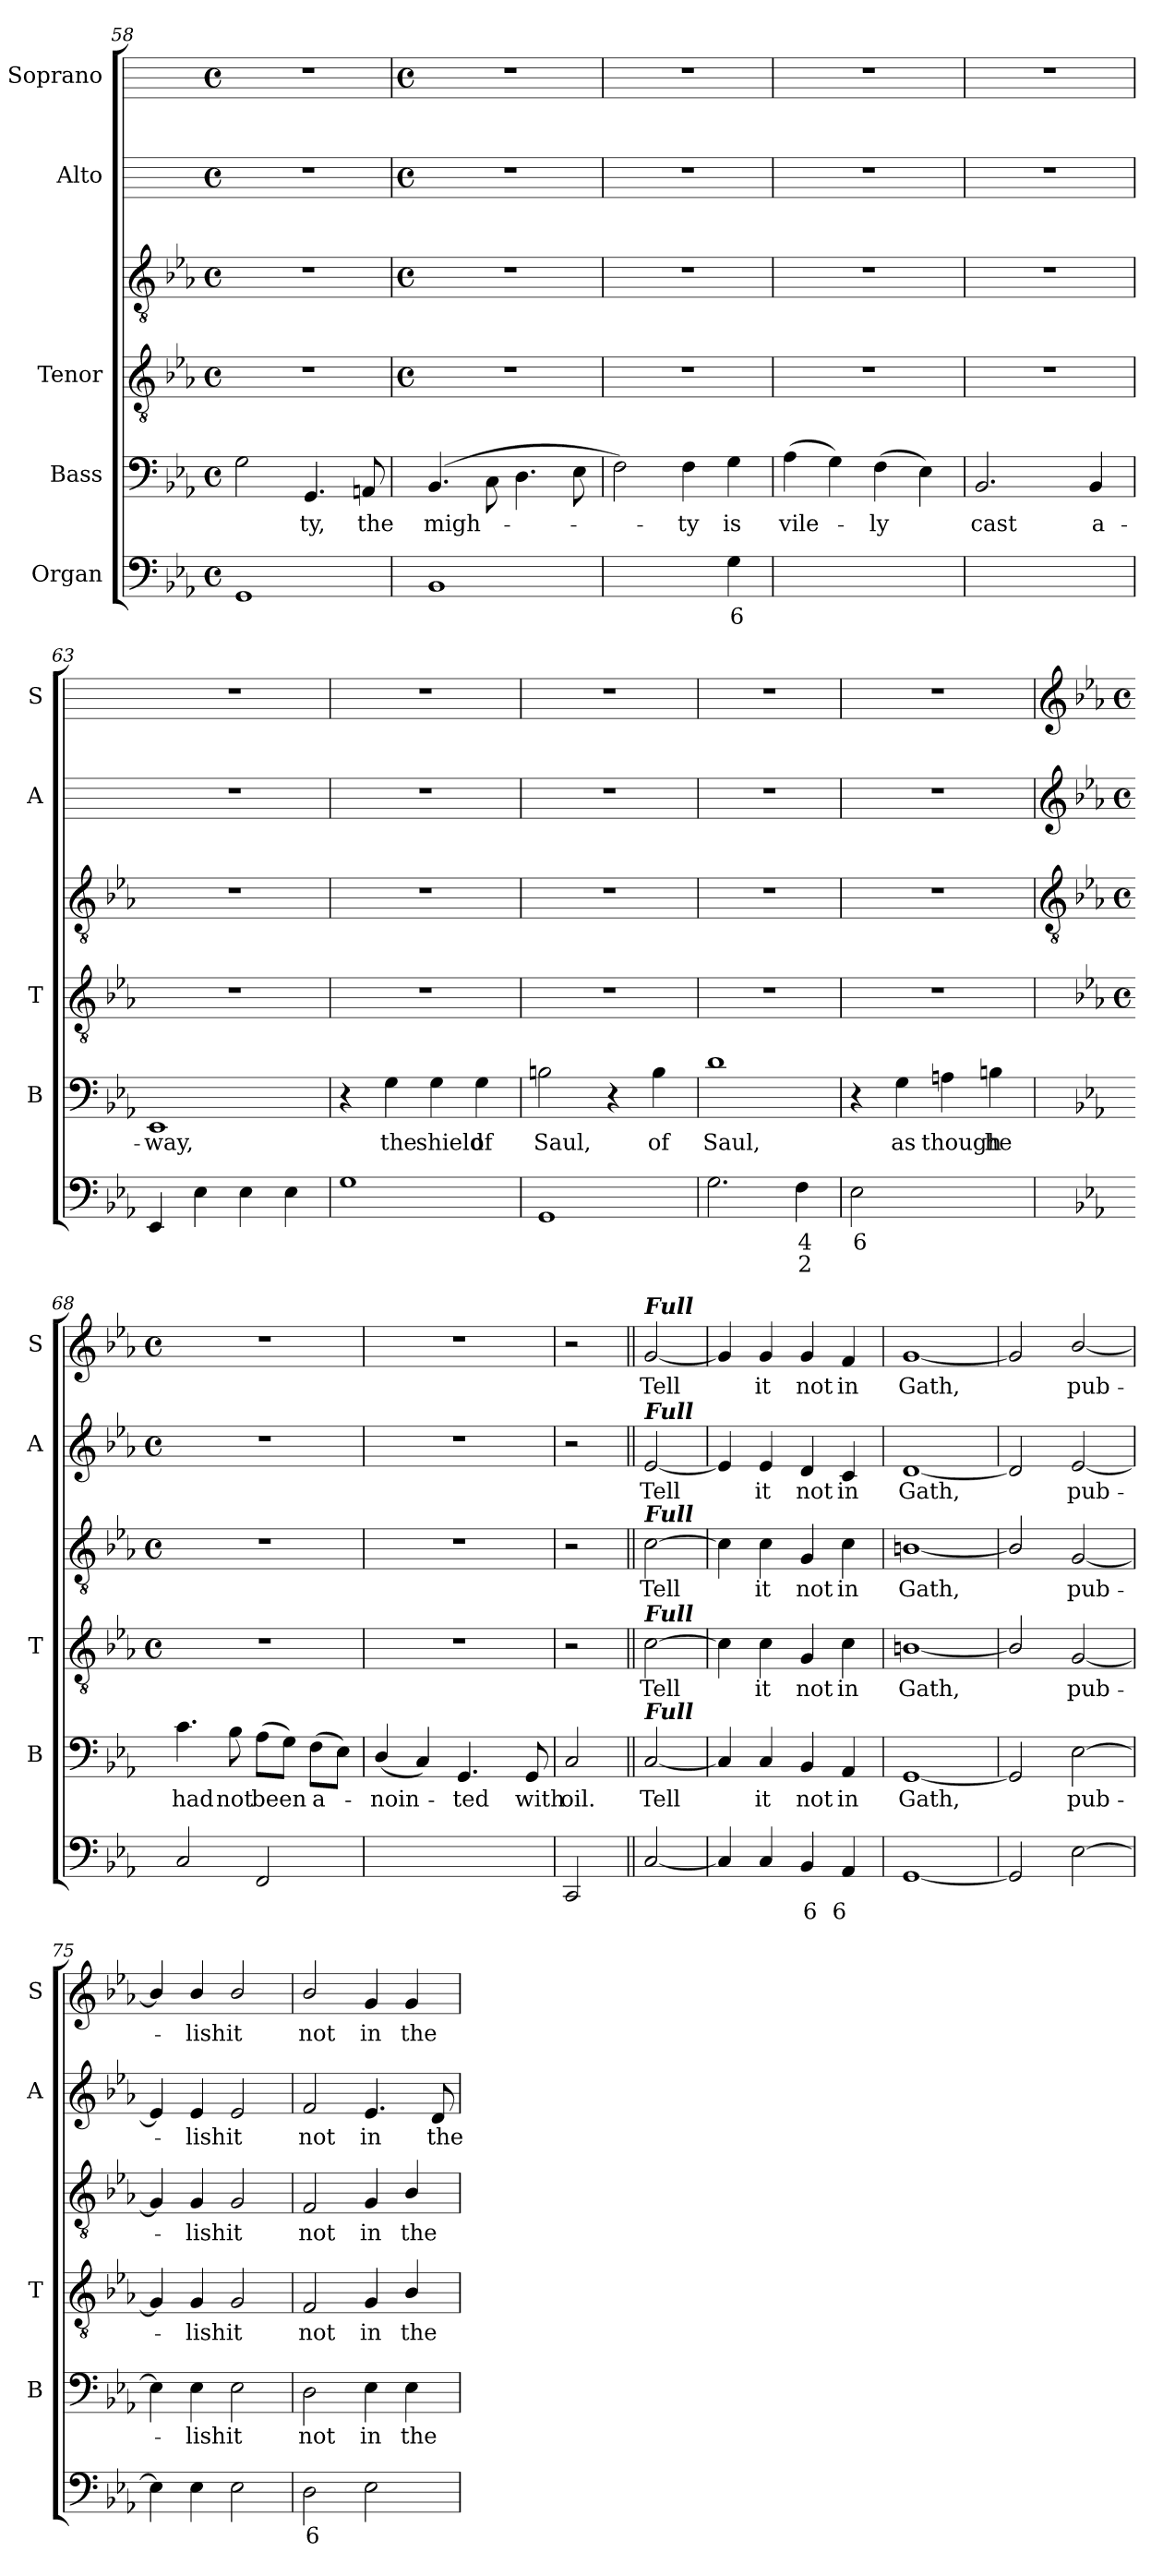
**kern	**text	**text	**kern	**text	**kern	**text	**kern	**text	**kern	**text	**kern	**text
*part5	*part5	*part5	*part4	*part4	*part3	*part3	*part3	*part3	*part2	*part2	*part1	*part1
*staff6	*staff6	*staff6	*staff5	*staff5	*staff4	*staff4	*staff3	*staff3	*staff2	*staff2	*staff1	*staff1
*I"Organ	*	*	*I"Bass	*	*I"Tenor	*	*	*	*I"Alto	*	*I"Soprano	*
*	*	*	*I'B	*	*I'T	*	*	*	*I'A	*	*I'S	*
*clefF4	*	*	*clefF4	*	*clefGv2	*	*clefGv2	*	*	*	*	*
*k[b-e-a-]	*	*	*k[b-e-a-]	*	*k[b-e-a-]	*	*k[b-e-a-]	*	*	*	*	*
*E-:	*	*	*E-:	*	*E-:	*	*E-:	*	*	*	*	*
*M4/4	*	*	*M4/4	*	*M4/4	*	*M4/4	*	*M4/4	*	*M4/4	*
*met(c)	*	*	*met(c)	*	*met(c)	*	*met(c)	*	*met(c)	*	*met(c)	*
=58	=58	=58	=58	=58	=58	=58	=58	=58	=58	=58	=58	=58
1GG	.	.	2G	.	1r	.	1r	.	1r	.	1r	.
!	!	!	!	!LO:LY:b	!	!	!	!	!	!	!	!
.	.	.	4.GG	ty,	.	.	.	.	.	.	.	.
!	!	!	!	!LO:LY:b	!	!	!	!	!	!	!	!
.	.	.	8AAn	the	.	.	.	.	.	.	.	.
!!LO:LB:g=z
=59	=59	=59	=59	=59	=59	=59	=59	=59	=59	=59	=59	=59
*	*	*	*	*	*M4/4	*	*M4/4	*	*M4/4	*	*M4/4	*
*	*	*	*	*	*met(c)	*	*met(c)	*	*met(c)	*	*met(c)	*
!	!	!	!	!LO:LY:b	!	!	!	!	!	!	!	!
1BB-	.	.	(>4.BB-	migh-	1r	.	1r	.	1r	.	1r	.
.	.	.	8C\	.	.	.	.	.	.	.	.	.
.	.	.	4.D	.	.	.	.	.	.	.	.	.
.	.	.	8E-	.	.	.	.	.	.	.	.	.
=60	=60	=60	=60	=60	=60	=60	=60	=60	=60	=60	=60	=60
[2FFyy	.	.	2F)	.	1r	.	1r	.	1r	.	1r	.
!	!LO:LY:b	!	!	!LO:LY:b	!	!	!	!	!	!	!	!
4FFyy]	6	.	4F	ty	.	.	.	.	.	.	.	.
!	!LO:LY:b	!	!	!LO:LY:b	!	!	!	!	!	!	!	!
4G	6	.	4G	is	.	.	.	.	.	.	.	.
=61	=61	=61	=61	=61	=61	=61	=61	=61	=61	=61	=61	=61
!	!	!	!	!LO:LY:b	!	!	!	!	!	!	!	!
[2AA-yy	.	.	(>4A-	vile-	1r	.	1r	.	1r	.	1r	.
.	.	.	4G)	.	.	.	.	.	.	.	.	.
!	!LO:LY:b	!	!	!LO:LY:b	!	!	!	!	!	!	!	!
4AA-yy_	6	.	(>4F	ly	.	.	.	.	.	.	.	.
!	!LO:LY:b	!	!	!	!	!	!	!	!	!	!	!
4AA-yy]	5	.	4E-)	.	.	.	.	.	.	.	.	.
=62	=62	=62	=62	=62	=62	=62	=62	=62	=62	=62	=62	=62
!	!LO:LY:b	!	!	!LO:LY:b	!	!	!	!	!	!	!	!
[2BB-yy	4	.	2.BB-	cast	1r	.	1r	.	1r	.	1r	.
!	!LO:LY:b	!	!	!	!	!	!	!	!	!	!	!
2BB-yy]	3	.	.	.	.	.	.	.	.	.	.	.
!	!	!	!	!LO:LY:b	!	!	!	!	!	!	!	!
.	.	.	4BB-	a-	.	.	.	.	.	.	.	.
=63	=63	=63	=63	=63	=63	=63	=63	=63	=63	=63	=63	=63
!	!	!	!	!LO:LY:b	!	!	!	!	!	!	!	!
4EE-	.	.	1EE-	-way,	1r	.	1r	.	1r	.	1r	.
4E-	.	.	.	.	.	.	.	.	.	.	.	.
4E-	.	.	.	.	.	.	.	.	.	.	.	.
4E-	.	.	.	.	.	.	.	.	.	.	.	.
=64	=64	=64	=64	=64	=64	=64	=64	=64	=64	=64	=64	=64
1G	.	.	4r	.	1r	.	1r	.	1r	.	1r	.
!	!	!	!	!LO:LY:b	!	!	!	!	!	!	!	!
.	.	.	4G	the	.	.	.	.	.	.	.	.
!	!	!	!	!LO:LY:b	!	!	!	!	!	!	!	!
.	.	.	4G	shield	.	.	.	.	.	.	.	.
!	!	!	!	!LO:LY:b	!	!	!	!	!	!	!	!
.	.	.	4G	of	.	.	.	.	.	.	.	.
=65	=65	=65	=65	=65	=65	=65	=65	=65	=65	=65	=65	=65
!	!	!	!	!LO:LY:b	!	!	!	!	!	!	!	!
1GG	.	.	2Bn	Saul,	1r	.	1r	.	1r	.	1r	.
.	.	.	4r	.	.	.	.	.	.	.	.	.
!	!	!	!	!LO:LY:b	!	!	!	!	!	!	!	!
.	.	.	4B	of	.	.	.	.	.	.	.	.
=66	=66	=66	=66	=66	=66	=66	=66	=66	=66	=66	=66	=66
!	!	!	!	!LO:LY:b	!	!	!	!	!	!	!	!
2.G	.	.	1d	Saul,	1r	.	1r	.	1r	.	1r	.
!	!LO:LY:b	!LO:LY:b	!	!	!	!	!	!	!	!	!	!
4F	4	2	.	.	.	.	.	.	.	.	.	.
=67	=67	=67	=67	=67	=67	=67	=67	=67	=67	=67	=67	=67
!	!LO:LY:b	!	!	!	!	!	!	!	!	!	!	!
2E-	6	.	4r	.	1r	.	1r	.	1r	.	1r	.
!	!	!	!	!LO:LY:b	!	!	!	!	!	!	!	!
.	.	.	4G	as	.	.	.	.	.	.	.	.
!	!LO:LY:b	!	!	!LO:LY:b	!	!	!	!	!	!	!	!
[4Dyy	5	.	4An	though	.	.	.	.	.	.	.	.
!	!LO:LY:b	!	!	!LO:LY:b	!	!	!	!	!	!	!	!
4Dyy]	6	.	4Bn	he	.	.	.	.	.	.	.	.
!!LO:LB:g=z
=68	=68	=68	=68	=68	=68	=68	=68	=68	=68	=68	=68	=68
*	*	*	*	*	*	*	*clefGv2	*	*clefG2	*	*clefG2	*
*	*	*	*	*	*k[b-e-a-]	*	*k[b-e-a-]	*	*k[b-e-a-]	*	*k[b-e-a-]	*
*	*	*	*	*	*E-:	*	*E-:	*	*E-:	*	*E-:	*
*	*	*	*	*	*M4/4	*	*M4/4	*	*M4/4	*	*M4/4	*
*	*	*	*	*	*met(c)	*	*met(c)	*	*met(c)	*	*met(c)	*
!	!	!	!	!LO:LY:b	!	!	!	!	!	!	!	!
2C	.	.	4.c	had	1r	.	1r	.	1r	.	1r	.
!	!	!	!	!LO:LY:b	!	!	!	!	!	!	!	!
.	.	.	8B-	not	.	.	.	.	.	.	.	.
!	!	!	!	!LO:LY:b	!	!	!	!	!	!	!	!
2FF	.	.	(>8A-L	been	.	.	.	.	.	.	.	.
.	.	.	8GJ)	.	.	.	.	.	.	.	.	.
!	!	!	!	!LO:LY:b	!	!	!	!	!	!	!	!
.	.	.	(>8FL	a-	.	.	.	.	.	.	.	.
.	.	.	8E-J)	.	.	.	.	.	.	.	.	.
=69	=69	=69	=69	=69	=69	=69	=69	=69	=69	=69	=69	=69
!	!LO:LY:b	!LO:LY:b	!	!LO:LY:b	!	!	!	!	!	!	!	!
[4GGyy	5	3	(<4D/	noin-	1r	.	1r	.	1r	.	1r	.
!	!LO:LY:b	!LO:LY:b	!	!	!	!	!	!	!	!	!	!
4GGyy_	6	4	4C)	.	.	.	.	.	.	.	.	.
!	!LO:LY:b	!LO:LY:b	!	!LO:LY:b	!	!	!	!	!	!	!	!
4GGyy_	5	4	4.GG	ted	.	.	.	.	.	.	.	.
!	!	!LO:LY:b	!	!	!	!	!	!	!	!	!	!
4GGyy]	.	3	.	.	.	.	.	.	.	.	.	.
!	!	!	!	!LO:LY:b	!	!	!	!	!	!	!	!
.	.	.	8GG	with	.	.	.	.	.	.	.	.
=70	=70	=70	=70	=70	=70	=70	=70	=70	=70	=70	=70	=70
!	!	!	!	!LO:LY:b	!	!	!	!	!	!	!	!
2CC	.	.	2C	oil.	2r	.	2r	.	2r	.	2r	.
=71||	=71||	=71||	=71||	=71||	=71||	=71||	=71||	=71||	=71||	=71||	=71||	=71||
!	!	!	!	!	!	!	!	!	!	!	!LO:TX:a:Bi:t=Full	!
!	!	!	!	!	!	!	!	!	!LO:TX:a:Bi:t=Full	!	!	!
!	!	!	!	!	!	!	!LO:TX:a:Bi:t=Full	!	!	!	!	!
!	!	!	!	!	!LO:TX:a:Bi:t=Full	!	!	!	!	!	!	!
!	!	!	!LO:TX:a:Bi:t=Full	!	!	!	!	!	!	!	!	!
!	!	!	!	!LO:LY:b	!	!LO:LY:b	!	!LO:LY:b	!	!LO:LY:b	!	!LO:LY:b
[2C	.	.	[2C	Tell	[2c	Tell	[2c	Tell	[2e-	Tell	[2g	Tell
=72	=72	=72	=72	=72	=72	=72	=72	=72	=72	=72	=72	=72
4C]	.	.	4C]	.	4c]	.	4c]	.	4e-]	.	4g]	.
!	!	!	!	!LO:LY:b	!	!LO:LY:b	!	!LO:LY:b	!	!LO:LY:b	!	!LO:LY:b
4C	.	.	4C	it	4c	it	4c	it	4e-	it	4g	it
!	!LO:LY:b	!	!	!LO:LY:b	!	!LO:LY:b	!	!LO:LY:b	!	!LO:LY:b	!	!LO:LY:b
4BB-	6	.	4BB-	not	4G	not	4G	not	4d	not	4g	not
!	!LO:LY:b	!	!	!LO:LY:b	!	!LO:LY:b	!	!LO:LY:b	!	!LO:LY:b	!	!LO:LY:b
4AA-	6	.	4AA-	in	4c	in	4c	in	4c	in	4f	in
=73	=73	=73	=73	=73	=73	=73	=73	=73	=73	=73	=73	=73
!	!	!	!	!LO:LY:b	!	!LO:LY:b	!	!LO:LY:b	!	!LO:LY:b	!	!LO:LY:b
[1GG	.	.	[1GG	Gath,	[1Bn/	Gath,	[1Bn/	Gath,	[1d	Gath,	[1g	Gath,
=74	=74	=74	=74	=74	=74	=74	=74	=74	=74	=74	=74	=74
2GG]	.	.	2GG]	.	2B/]	.	2B/]	.	2d]	.	2g]	.
!	!	!	!	!LO:LY:b	!	!LO:LY:b	!	!LO:LY:b	!	!LO:LY:b	!	!LO:LY:b
[2E-	.	.	[2E-	pub-	[2G	pub-	[2G	pub-	[2e-	pub-	[2b-/	pub-
=75	=75	=75	=75	=75	=75	=75	=75	=75	=75	=75	=75	=75
4E-]	.	.	4E-]	.	4G]	.	4G]	.	4e-]	.	4b-/]	.
!	!	!	!	!LO:LY:b	!	!LO:LY:b	!	!LO:LY:b	!	!LO:LY:b	!	!LO:LY:b
4E-	.	.	4E-	lish	4G	lish	4G	lish	4e-	lish	4b-/	lish
!	!	!	!	!LO:LY:b	!	!LO:LY:b	!	!LO:LY:b	!	!LO:LY:b	!	!LO:LY:b
2E-	.	.	2E-	it	2G	it	2G	it	2e-	it	2b-/	it
=76	=76	=76	=76	=76	=76	=76	=76	=76	=76	=76	=76	=76
!	!LO:LY:b	!	!	!LO:LY:b	!	!LO:LY:b	!	!LO:LY:b	!	!LO:LY:b	!	!LO:LY:b
2D	6	.	2D	not	2F	not	2F	not	2f	not	2b-/	not
!	!	!	!	!LO:LY:b	!	!LO:LY:b	!	!LO:LY:b	!	!LO:LY:b	!	!LO:LY:b
2E-	.	.	4E-	in	4G	in	4G	in	4.e-	in	4g	in
!	!	!	!	!LO:LY:b	!	!LO:LY:b	!	!LO:LY:b	!	!	!	!LO:LY:b
.	.	.	4E-	the	4B-/	the	4B-/	the	.	.	4g	the
!	!	!	!	!	!	!	!	!	!	!LO:LY:b	!	!
.	.	.	.	.	.	.	.	.	8d	the	.	.
=	=	=	=	=	=	=	=	=	=	=	=	=
*-	*-	*-	*-	*-	*-	*-	*-	*-	*-	*-	*-	*-
